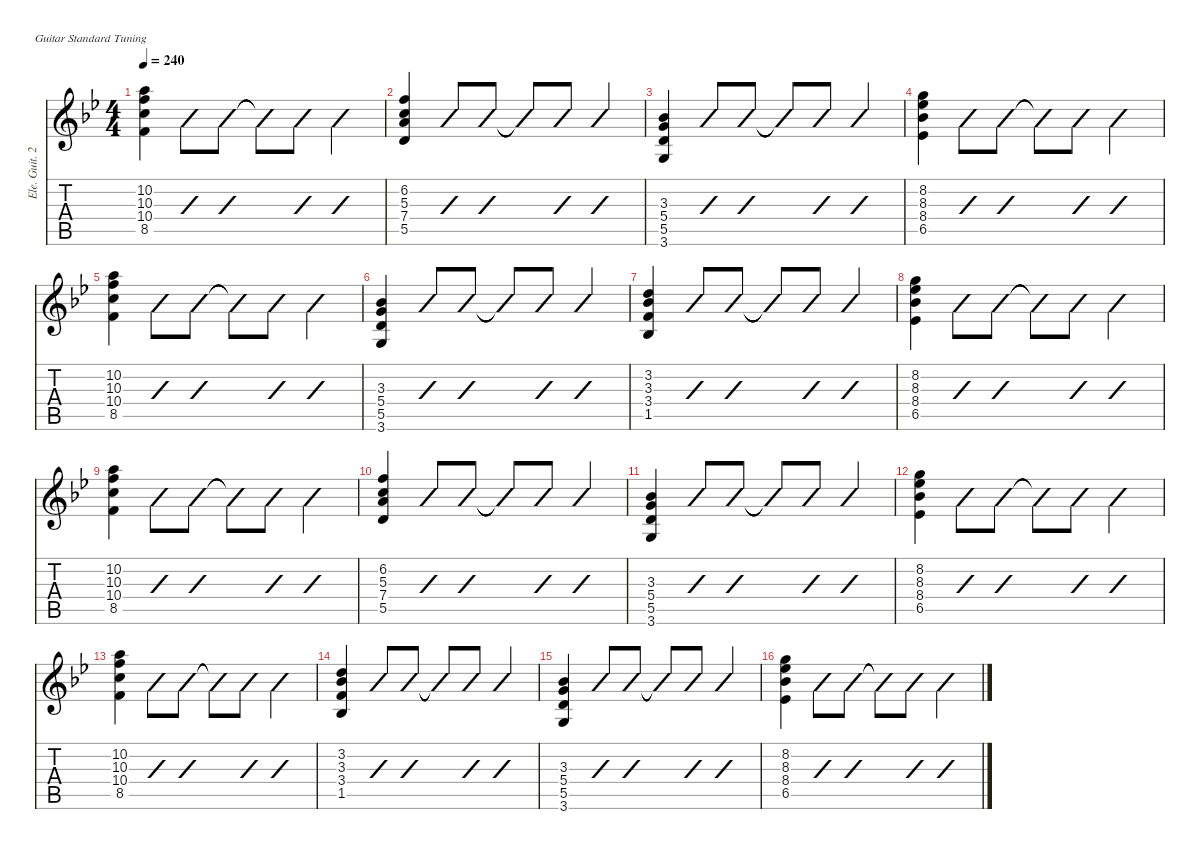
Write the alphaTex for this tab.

\defaultSystemsLayout 4
\hideDynamics
\bracketExtendMode nobrackets
\otherSystemsTrackNameOrientation horizontal
\track ("Ele. Guit. 2" "Ele. Guit. 2") {defaultSystemsLayout 4 instrument distortionguitar}
\staff {score tabs}
\tuning (E4 B3 G3 D3 A2 E2)
\ts (4 4)
\tempo 240
\clef g2
\scale
0.945263
\ks bb
(8.5{acc forcenatural} 10.4{acc forcenatural} 10.3{acc forcenatural} 10.2{acc forcenatural}).4{dy f beam Down} (8.5{acc forcenatural} 10.4{acc forcenatural} 10.3{acc forcenatural} 10.2{acc forcenatural}).8{slashed beam Down} (8.5{acc forcenatural} 10.4{acc forcenatural} 10.3{acc forcenatural} 10.2{acc forcenatural}).8{slashed beam Down} (8.5{t acc forcenatural} 10.4{t acc forcenatural} 10.3{t acc forcenatural} 10.2{t acc forcenatural}).8{slashed beam Down} (8.5{acc forcenatural} 10.4{acc forcenatural} 10.3{acc forcenatural} 10.2{acc forcenatural}).8{slashed beam Down} (8.5{acc forcenatural} 10.4{acc forcenatural} 10.3{acc forcenatural} 10.2{acc forcenatural}).4{slashed beam Down} |
\scale
0.945263 (5.5{acc forcenatural} 7.4{acc forcenatural} 5.3{acc forcenatural} 6.2{acc forcenatural}).4{beam Up} (5.5{acc forcenatural} 7.4{acc forcenatural} 5.3{acc forcenatural} 6.2{acc forcenatural}).8{slashed beam Up} (5.5{acc forcenatural} 7.4{acc forcenatural} 5.3{acc forcenatural} 6.2{acc forcenatural}).8{slashed beam Up} (5.5{t acc forcenatural} 7.4{t acc forcenatural} 5.3{t acc forcenatural} 6.2{t acc forcenatural}).8{slashed beam Up} (5.5{acc forcenatural} 7.4{acc forcenatural} 5.3{acc forcenatural} 6.2{acc forcenatural}).8{slashed beam Up} (5.5{acc forcenatural} 7.4{acc forcenatural} 5.3{acc forcenatural} 6.2{acc forcenatural}).4{slashed beam Up} |
\scale
0.945263 (3.6{acc forcenatural} 5.5{acc forcenatural} 5.4{acc forcenatural} 3.3{acc b}).4{beam Up} (3.6{acc forcenatural} 5.5{acc forcenatural} 5.4{acc forcenatural} 3.3{acc b}).8{slashed beam Up} (3.6{acc forcenatural} 5.5{acc forcenatural} 5.4{acc forcenatural} 3.3{acc b}).8{slashed beam Up} (3.6{t acc forcenatural} 5.5{t acc forcenatural} 5.4{t acc forcenatural} 3.3{t acc b}).8{slashed beam Up} (3.6{acc forcenatural} 5.5{acc forcenatural} 5.4{acc forcenatural} 3.3{acc b}).8{slashed beam Up} (3.6{acc forcenatural} 5.5{acc forcenatural} 5.4{acc forcenatural} 3.3{acc b}).4{slashed beam Up} |
\scale
1.16421 (6.5{acc b} 8.4{acc b} 8.3{acc b} 8.2{acc forcenatural}).4{beam Down} (6.5{acc b} 8.4{acc b} 8.3{acc b} 8.2{acc forcenatural}).8{slashed beam Down} (6.5{acc b} 8.4{acc b} 8.3{acc b} 8.2{acc forcenatural}).8{slashed beam Down} (6.5{t acc b} 8.4{t acc b} 8.3{t acc b} 8.2{t acc forcenatural}).8{slashed beam Down} (6.5{acc b} 8.4{acc b} 8.3{acc b} 8.2{acc forcenatural}).8{slashed beam Down} (6.5{acc b} 8.4{acc b} 8.3{acc b} 8.2{acc forcenatural}).4{slashed beam Down} |
\scale
0.945263 (8.5{acc forcenatural} 10.4{acc forcenatural} 10.3{acc forcenatural} 10.2{acc forcenatural}).4{beam Down} (8.5{acc forcenatural} 10.4{acc forcenatural} 10.3{acc forcenatural} 10.2{acc forcenatural}).8{slashed beam Down} (8.5{acc forcenatural} 10.4{acc forcenatural} 10.3{acc forcenatural} 10.2{acc forcenatural}).8{slashed beam Down} (8.5{t acc forcenatural} 10.4{t acc forcenatural} 10.3{t acc forcenatural} 10.2{t acc forcenatural}).8{slashed beam Down} (8.5{acc forcenatural} 10.4{acc forcenatural} 10.3{acc forcenatural} 10.2{acc forcenatural}).8{slashed beam Down} (8.5{acc forcenatural} 10.4{acc forcenatural} 10.3{acc forcenatural} 10.2{acc forcenatural}).4{slashed beam Down} |
\scale
0.945263 (3.6{acc forcenatural} 5.5{acc forcenatural} 5.4{acc forcenatural} 3.3{acc b}).4{beam Up} (3.6{acc forcenatural} 5.5{acc forcenatural} 5.4{acc forcenatural} 3.3{acc b}).8{slashed beam Up} (3.6{acc forcenatural} 5.5{acc forcenatural} 5.4{acc forcenatural} 3.3{acc b}).8{slashed beam Up} (3.6{t acc forcenatural} 5.5{t acc forcenatural} 5.4{t acc forcenatural} 3.3{t acc b}).8{slashed beam Up} (3.6{acc forcenatural} 5.5{acc forcenatural} 5.4{acc forcenatural} 3.3{acc b}).8{slashed beam Up} (3.6{acc forcenatural} 5.5{acc forcenatural} 5.4{acc forcenatural} 3.3{acc b}).4{slashed beam Up} |
\scale
0.945263 (1.5{acc b} 3.4{acc forcenatural} 3.3{acc b} 3.2{acc forcenatural}).4{beam Up} (1.5{acc b} 3.4{acc forcenatural} 3.3{acc b} 3.2{acc forcenatural}).8{slashed beam Up} (1.5{acc b} 3.4{acc forcenatural} 3.3{acc b} 3.2{acc forcenatural}).8{slashed beam Up} (1.5{t acc b} 3.4{t acc forcenatural} 3.3{t acc b} 3.2{t acc forcenatural}).8{slashed beam Up} (1.5{acc b} 3.4{acc forcenatural} 3.3{acc b} 3.2{acc forcenatural}).8{slashed beam Up} (1.5{acc b} 3.4{acc forcenatural} 3.3{acc b} 3.2{acc forcenatural}).4{slashed beam Up} |
\scale
1.16421 (6.5{acc b} 8.4{acc b} 8.3{acc b} 8.2{acc forcenatural}).4{beam Down} (6.5{acc b} 8.4{acc b} 8.3{acc b} 8.2{acc forcenatural}).8{slashed beam Down} (6.5{acc b} 8.4{acc b} 8.3{acc b} 8.2{acc forcenatural}).8{slashed beam Down} (6.5{t acc b} 8.4{t acc b} 8.3{t acc b} 8.2{t acc forcenatural}).8{slashed beam Down} (6.5{acc b} 8.4{acc b} 8.3{acc b} 8.2{acc forcenatural}).8{slashed beam Down} (6.5{acc b} 8.4{acc b} 8.3{acc b} 8.2{acc forcenatural}).4{slashed beam Down} |
\scale
0.945263 (8.5{acc forcenatural} 10.4{acc forcenatural} 10.3{acc forcenatural} 10.2{acc forcenatural}).4{beam Down} (8.5{acc forcenatural} 10.4{acc forcenatural} 10.3{acc forcenatural} 10.2{acc forcenatural}).8{slashed beam Down} (8.5{acc forcenatural} 10.4{acc forcenatural} 10.3{acc forcenatural} 10.2{acc forcenatural}).8{slashed beam Down} (8.5{t acc forcenatural} 10.4{t acc forcenatural} 10.3{t acc forcenatural} 10.2{t acc forcenatural}).8{slashed beam Down} (8.5{acc forcenatural} 10.4{acc forcenatural} 10.3{acc forcenatural} 10.2{acc forcenatural}).8{slashed beam Down} (8.5{acc forcenatural} 10.4{acc forcenatural} 10.3{acc forcenatural} 10.2{acc forcenatural}).4{slashed beam Down} |
\scale
0.945263 (5.5{acc forcenatural} 7.4{acc forcenatural} 5.3{acc forcenatural} 6.2{acc forcenatural}).4{beam Up} (5.5{acc forcenatural} 7.4{acc forcenatural} 5.3{acc forcenatural} 6.2{acc forcenatural}).8{slashed beam Up} (5.5{acc forcenatural} 7.4{acc forcenatural} 5.3{acc forcenatural} 6.2{acc forcenatural}).8{slashed beam Up} (5.5{t acc forcenatural} 7.4{t acc forcenatural} 5.3{t acc forcenatural} 6.2{t acc forcenatural}).8{slashed beam Up} (5.5{acc forcenatural} 7.4{acc forcenatural} 5.3{acc forcenatural} 6.2{acc forcenatural}).8{slashed beam Up} (5.5{acc forcenatural} 7.4{acc forcenatural} 5.3{acc forcenatural} 6.2{acc forcenatural}).4{slashed beam Up} |
\scale
0.945263 (3.6{acc forcenatural} 5.5{acc forcenatural} 5.4{acc forcenatural} 3.3{acc b}).4{beam Up} (3.6{acc forcenatural} 5.5{acc forcenatural} 5.4{acc forcenatural} 3.3{acc b}).8{slashed beam Up} (3.6{acc forcenatural} 5.5{acc forcenatural} 5.4{acc forcenatural} 3.3{acc b}).8{slashed beam Up} (3.6{t acc forcenatural} 5.5{t acc forcenatural} 5.4{t acc forcenatural} 3.3{t acc b}).8{slashed beam Up} (3.6{acc forcenatural} 5.5{acc forcenatural} 5.4{acc forcenatural} 3.3{acc b}).8{slashed beam Up} (3.6{acc forcenatural} 5.5{acc forcenatural} 5.4{acc forcenatural} 3.3{acc b}).4{slashed beam Up} |
\scale
1.16421 (6.5{acc b} 8.4{acc b} 8.3{acc b} 8.2{acc forcenatural}).4{beam Down} (6.5{acc b} 8.4{acc b} 8.3{acc b} 8.2{acc forcenatural}).8{slashed beam Down} (6.5{acc b} 8.4{acc b} 8.3{acc b} 8.2{acc forcenatural}).8{slashed beam Down} (6.5{t acc b} 8.4{t acc b} 8.3{t acc b} 8.2{t acc forcenatural}).8{slashed beam Down} (6.5{acc b} 8.4{acc b} 8.3{acc b} 8.2{acc forcenatural}).8{slashed beam Down} (6.5{acc b} 8.4{acc b} 8.3{acc b} 8.2{acc forcenatural}).4{slashed beam Down} |
\scale
0.945263 (8.5{acc forcenatural} 10.4{acc forcenatural} 10.3{acc forcenatural} 10.2{acc forcenatural}).4{beam Down} (8.5{acc forcenatural} 10.4{acc forcenatural} 10.3{acc forcenatural} 10.2{acc forcenatural}).8{slashed beam Down} (8.5{acc forcenatural} 10.4{acc forcenatural} 10.3{acc forcenatural} 10.2{acc forcenatural}).8{slashed beam Down} (8.5{t acc forcenatural} 10.4{t acc forcenatural} 10.3{t acc forcenatural} 10.2{t acc forcenatural}).8{slashed beam Down} (8.5{acc forcenatural} 10.4{acc forcenatural} 10.3{acc forcenatural} 10.2{acc forcenatural}).8{slashed beam Down} (8.5{acc forcenatural} 10.4{acc forcenatural} 10.3{acc forcenatural} 10.2{acc forcenatural}).4{slashed beam Down} |
\scale
0.945263 (1.5{acc b} 3.4{acc forcenatural} 3.3{acc b} 3.2{acc forcenatural}).4{beam Up} (1.5{acc b} 3.4{acc forcenatural} 3.3{acc b} 3.2{acc forcenatural}).8{slashed beam Up} (1.5{acc b} 3.4{acc forcenatural} 3.3{acc b} 3.2{acc forcenatural}).8{slashed beam Up} (1.5{t acc b} 3.4{t acc forcenatural} 3.3{t acc b} 3.2{t acc forcenatural}).8{slashed beam Up} (1.5{acc b} 3.4{acc forcenatural} 3.3{acc b} 3.2{acc forcenatural}).8{slashed beam Up} (1.5{acc b} 3.4{acc forcenatural} 3.3{acc b} 3.2{acc forcenatural}).4{slashed beam Up} |
\scale
0.945263 (3.6{acc forcenatural} 5.5{acc forcenatural} 5.4{acc forcenatural} 3.3{acc b}).4{beam Up} (3.6{acc forcenatural} 5.5{acc forcenatural} 5.4{acc forcenatural} 3.3{acc b}).8{slashed beam Up} (3.6{acc forcenatural} 5.5{acc forcenatural} 5.4{acc forcenatural} 3.3{acc b}).8{slashed beam Up} (3.6{t acc forcenatural} 5.5{t acc forcenatural} 5.4{t acc forcenatural} 3.3{t acc b}).8{slashed beam Up} (3.6{acc forcenatural} 5.5{acc forcenatural} 5.4{acc forcenatural} 3.3{acc b}).8{slashed beam Up} (3.6{acc forcenatural} 5.5{acc forcenatural} 5.4{acc forcenatural} 3.3{acc b}).4{slashed beam Up} |
\scale
1.16421 (6.5{acc b} 8.4{acc b} 8.3{acc b} 8.2{acc forcenatural}).4{beam Down} (6.5{acc b} 8.4{acc b} 8.3{acc b} 8.2{acc forcenatural}).8{slashed beam Down} (6.5{acc b} 8.4{acc b} 8.3{acc b} 8.2{acc forcenatural}).8{slashed beam Down} (6.5{t acc b} 8.4{t acc b} 8.3{t acc b} 8.2{t acc forcenatural}).8{slashed beam Down} (6.5{acc b} 8.4{acc b} 8.3{acc b} 8.2{acc forcenatural}).8{slashed beam Down} (6.5{acc b} 8.4{acc b} 8.3{acc b} 8.2{acc forcenatural}).4{slashed beam Down}
